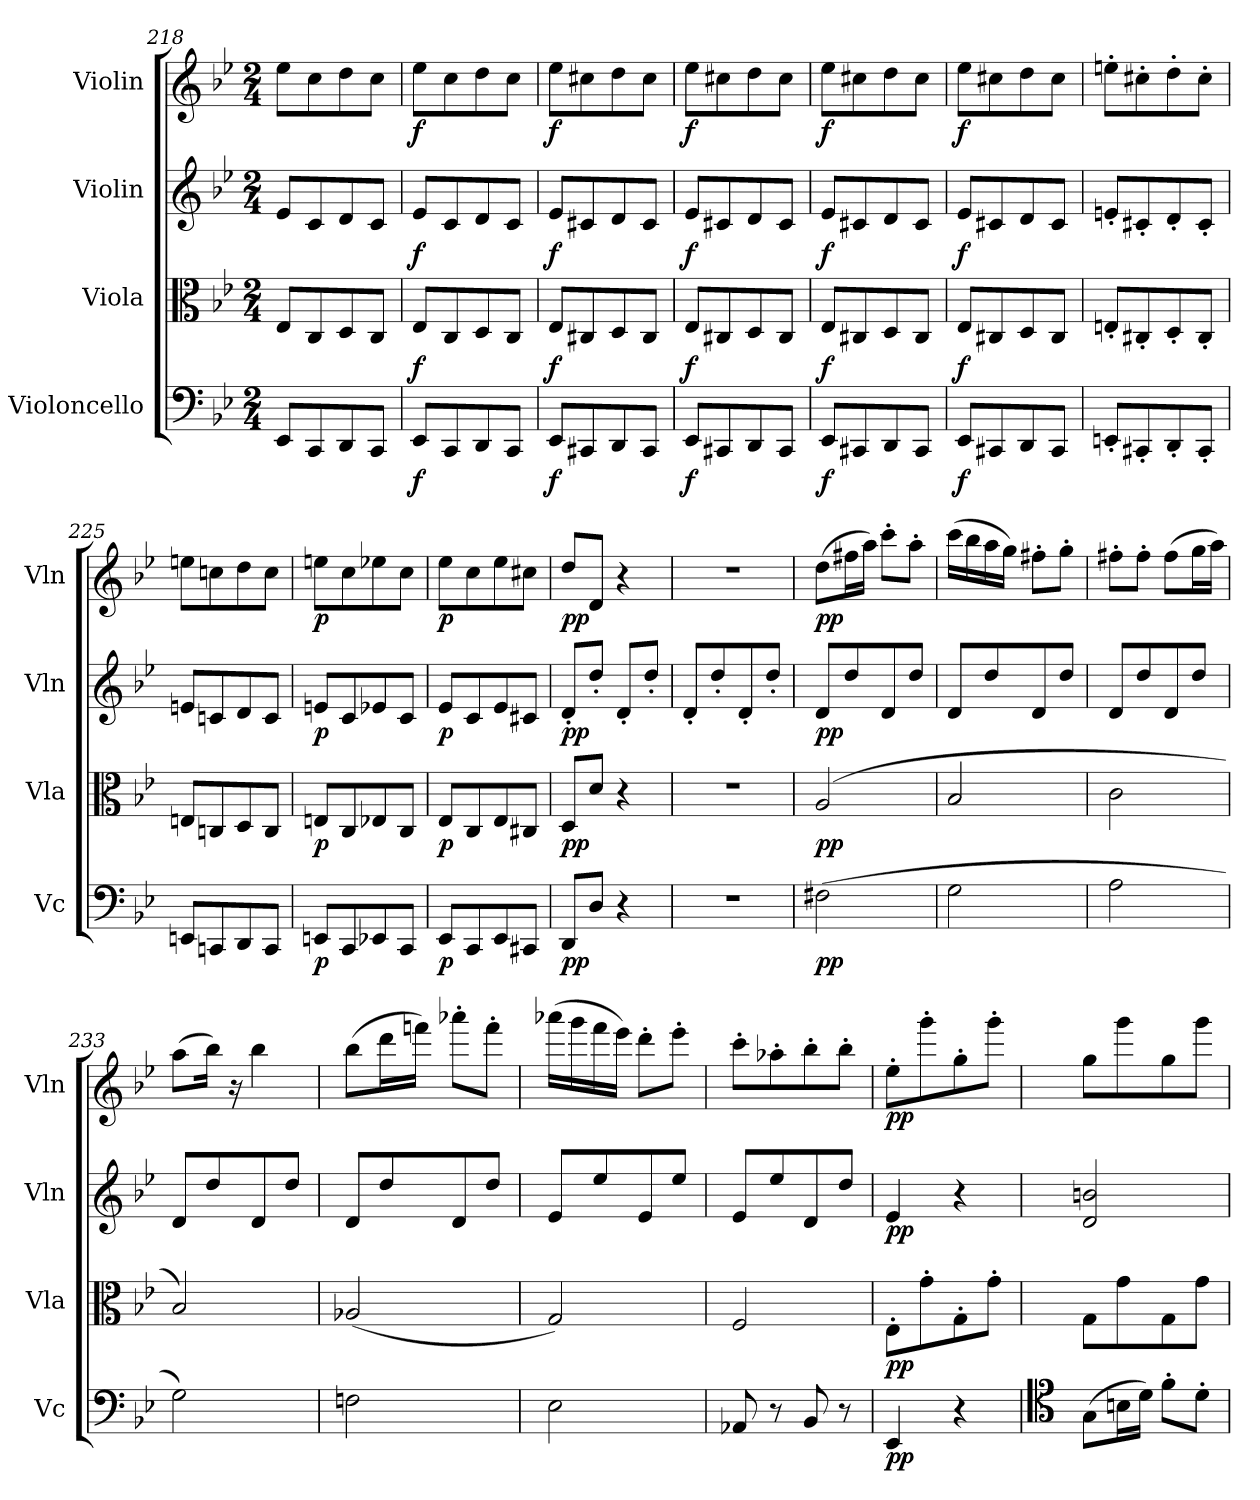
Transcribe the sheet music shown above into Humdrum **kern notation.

**kern	**dynam	**kern	**dynam	**kern	**dynam	**kern	**dynam
*part4	*part4	*part3	*part3	*part2	*part2	*part1	*part1
*staff4	*staff4	*staff3	*staff3	*staff2	*staff2	*staff1	*staff1
*I"Violoncello	*	*I"Viola	*	*I"Violin	*	*I"Violin	*
*I'Vc	*	*I'Vla	*	*I'Vln	*	*I'Vln	*
*clefF4	*	*clefC3	*	*clefG2	*	*clefG2	*
*k[b-e-]	*	*k[b-e-]	*	*k[b-e-]	*	*k[b-e-]	*
*M2/4	*	*M2/4	*	*M2/4	*	*M2/4	*
=218	=218	=218	=218	=218	=218	=218	=218
8EE-/L	.	8E-/L	.	8e-/L	.	8ee-\L	.
8CC/	.	8C/	.	8c/	.	8cc\	.
8DD/	.	8D/	.	8d/	.	8dd\	.
8CC/J	.	8C/J	.	8c/J	.	8cc\J	.
=219	=219	=219	=219	=219	=219	=219	=219
8EE-/L	f	8E-/L	f	8e-/L	f	8ee-\L	f
8CC/	.	8C/	.	8c/	.	8cc\	.
8DD/	.	8D/	.	8d/	.	8dd\	.
8CC/J	.	8C/J	.	8c/J	.	8cc\J	.
=220	=220	=220	=220	=220	=220	=220	=220
8EE-/L	f	8E-/L	f	8e-/L	f	8ee-\L	f
8CC#X/	.	8C#X/	.	8c#X/	.	8cc#X\	.
8DD/	.	8D/	.	8d/	.	8dd\	.
8CC#/J	.	8C#/J	.	8c#/J	.	8cc#\J	.
=221	=221	=221	=221	=221	=221	=221	=221
8EE-/L	f	8E-/L	f	8e-/L	f	8ee-\L	f
8CC#X/	.	8C#X/	.	8c#X/	.	8cc#X\	.
8DD/	.	8D/	.	8d/	.	8dd\	.
8CC#/J	.	8C#/J	.	8c#/J	.	8cc#\J	.
=222	=222	=222	=222	=222	=222	=222	=222
8EE-/L	f	8E-/L	f	8e-/L	f	8ee-\L	f
8CC#X/	.	8C#X/	.	8c#X/	.	8cc#X\	.
8DD/	.	8D/	.	8d/	.	8dd\	.
8CC#/J	.	8C#/J	.	8c#/J	.	8cc#\J	.
=223	=223	=223	=223	=223	=223	=223	=223
8EE-/L	f	8E-/L	f	8e-/L	f	8ee-\L	f
8CC#X/	.	8C#X/	.	8c#X/	.	8cc#X\	.
8DD/	.	8D/	.	8d/	.	8dd\	.
8CC#/J	.	8C#/J	.	8c#/J	.	8cc#\J	.
=224	=224	=224	=224	=224	=224	=224	=224
8EEn'/L	.	8En'/L	.	8en'/L	.	8een'\L	.
8CC#X'/	.	8C#X'/	.	8c#X'/	.	8cc#X'\	.
8DD'/	.	8D'/	.	8d'/	.	8dd'\	.
8CC#'/J	.	8C#'/J	.	8c#'/J	.	8cc#'\J	.
=225	=225	=225	=225	=225	=225	=225	=225
8EEn/L	.	8En/L	.	8en/L	.	8een\L	.
8CCn/	.	8Cn/	.	8cn/	.	8ccn\	.
8DD/	.	8D/	.	8d/	.	8dd\	.
8CC/J	.	8C/J	.	8c/J	.	8cc\J	.
=226	=226	=226	=226	=226	=226	=226	=226
8EEn/L	p	8En/L	p	8en/L	p	8een\L	p
8CC/	.	8C/	.	8c/	.	8cc\	.
8EE-X/	.	8E-X/	.	8e-X/	.	8ee-X\	.
8CC/J	.	8C/J	.	8c/J	.	8cc\J	.
=227	=227	=227	=227	=227	=227	=227	=227
8EE-/L	p	8E-/L	p	8e-/L	p	8ee-\L	p
8CC/	.	8C/	.	8c/	.	8cc\	.
8EE-/	.	8E-/	.	8e-/	.	8ee-\	.
8CC#X/J	.	8C#X/J	.	8c#X/J	.	8cc#X\J	.
=228	=228	=228	=228	=228	=228	=228	=228
8DD/L	pp	8D/L	pp	8d'/L	pp	8dd/L	pp
8D/J	.	8d/J	.	8dd'/J	.	8d/J	.
4r	.	4r	.	8d'/L	.	4r	.
.	.	.	.	8dd'/J	.	.	.
=229	=229	=229	=229	=229	=229	=229	=229
2r	.	2r	.	8d'/L	.	2r	.
.	.	.	.	8dd'/	.	.	.
.	.	.	.	8d'/	.	.	.
.	.	.	.	8dd'/J	.	.	.
=230	=230	=230	=230	=230	=230	=230	=230
(2F#X\	pp	(2A/	pp	8d/L	pp	(8dd\L	pp
.	.	.	.	8dd/	.	16ff#X\L	.
.	.	.	.	.	.	16aa\JJ)	.
.	.	.	.	8d/	.	8ccc'\L	.
.	.	.	.	8dd/J	.	8aa'\J	.
=231	=231	=231	=231	=231	=231	=231	=231
2G\	.	2B-/	.	8d/L	.	(16ccc\LL	.
.	.	.	.	.	.	16bb-\	.
.	.	.	.	8dd/	.	16aa\	.
.	.	.	.	.	.	16gg\JJ)	.
.	.	.	.	8d/	.	8ff#X'\L	.
.	.	.	.	8dd/J	.	8gg'\J	.
=232	=232	=232	=232	=232	=232	=232	=232
2A\	.	2c\	.	8d/L	.	8ff#X'\L	.
.	.	.	.	8dd/	.	8ff#'\J	.
.	.	.	.	8d/	.	(8ff#\L	.
.	.	.	.	8dd/J	.	16gg\L	.
.	.	.	.	.	.	16aa\JJ)	.
=233	=233	=233	=233	=233	=233	=233	=233
2G\)	.	2B-/)	.	8d/L	.	(8aa\L	.
.	.	.	.	8dd/	.	16bb-\Jk)	.
.	.	.	.	.	.	16r	.
.	.	.	.	8d/	.	4bb-\	.
.	.	.	.	8dd/J	.	.	.
=234	=234	=234	=234	=234	=234	=234	=234
2Fn\	.	(2A-X/	.	8d/L	.	(8bb-\L	.
.	.	.	.	8dd/	.	16ddd\L	.
.	.	.	.	.	.	16fffn\JJ)	.
.	.	.	.	8d/	.	8aaa-X'\L	.
.	.	.	.	8dd/J	.	8fff'\J	.
=235	=235	=235	=235	=235	=235	=235	=235
2E-\	.	2G/)	.	8e-/L	.	(16aaa-X\LL	.
.	.	.	.	.	.	16ggg\	.
.	.	.	.	8ee-/	.	16fff\	.
.	.	.	.	.	.	16eee-\JJ)	.
.	.	.	.	8e-/	.	8ddd'\L	.
.	.	.	.	8ee-/J	.	8eee-'\J	.
=236	=236	=236	=236	=236	=236	=236	=236
8AA-X/	.	2F/	.	8e-/L	.	8ccc'\L	.
8r	.	.	.	8ee-/	.	8aa-X'\	.
8BB-/	.	.	.	8d/	.	8bb-'\	.
8r	.	.	.	8dd/J	.	8bb-'\J	.
=237	=237	=237	=237	=237	=237	=237	=237
4EE-/	pp	8E-'\L	pp	4e-/	pp	8ee-'\L	pp
.	.	8g'\	.	.	.	8ggg'\	.
4r	.	8G'\	.	4r	.	8gg'\	.
.	.	8g'\J	.	.	.	8ggg'\J	.
=238	=238	=238	=238	=238	=238	=238	=238
*clefC4	*	*	*	*	*	*	*
(8G\L	.	8G\L	.	2d/ 2bn/	.	8gg\L	.
16Bn\L	.	8g\	.	.	.	8ggg\	.
16d\JJ)	.	.	.	.	.	.	.
8f'\L	.	8G\	.	.	.	8gg\	.
8d'\J	.	8g\J	.	.	.	8ggg\J	.
=	=	=	=	=	=	=	=
*-	*-	*-	*-	*-	*-	*-	*-
